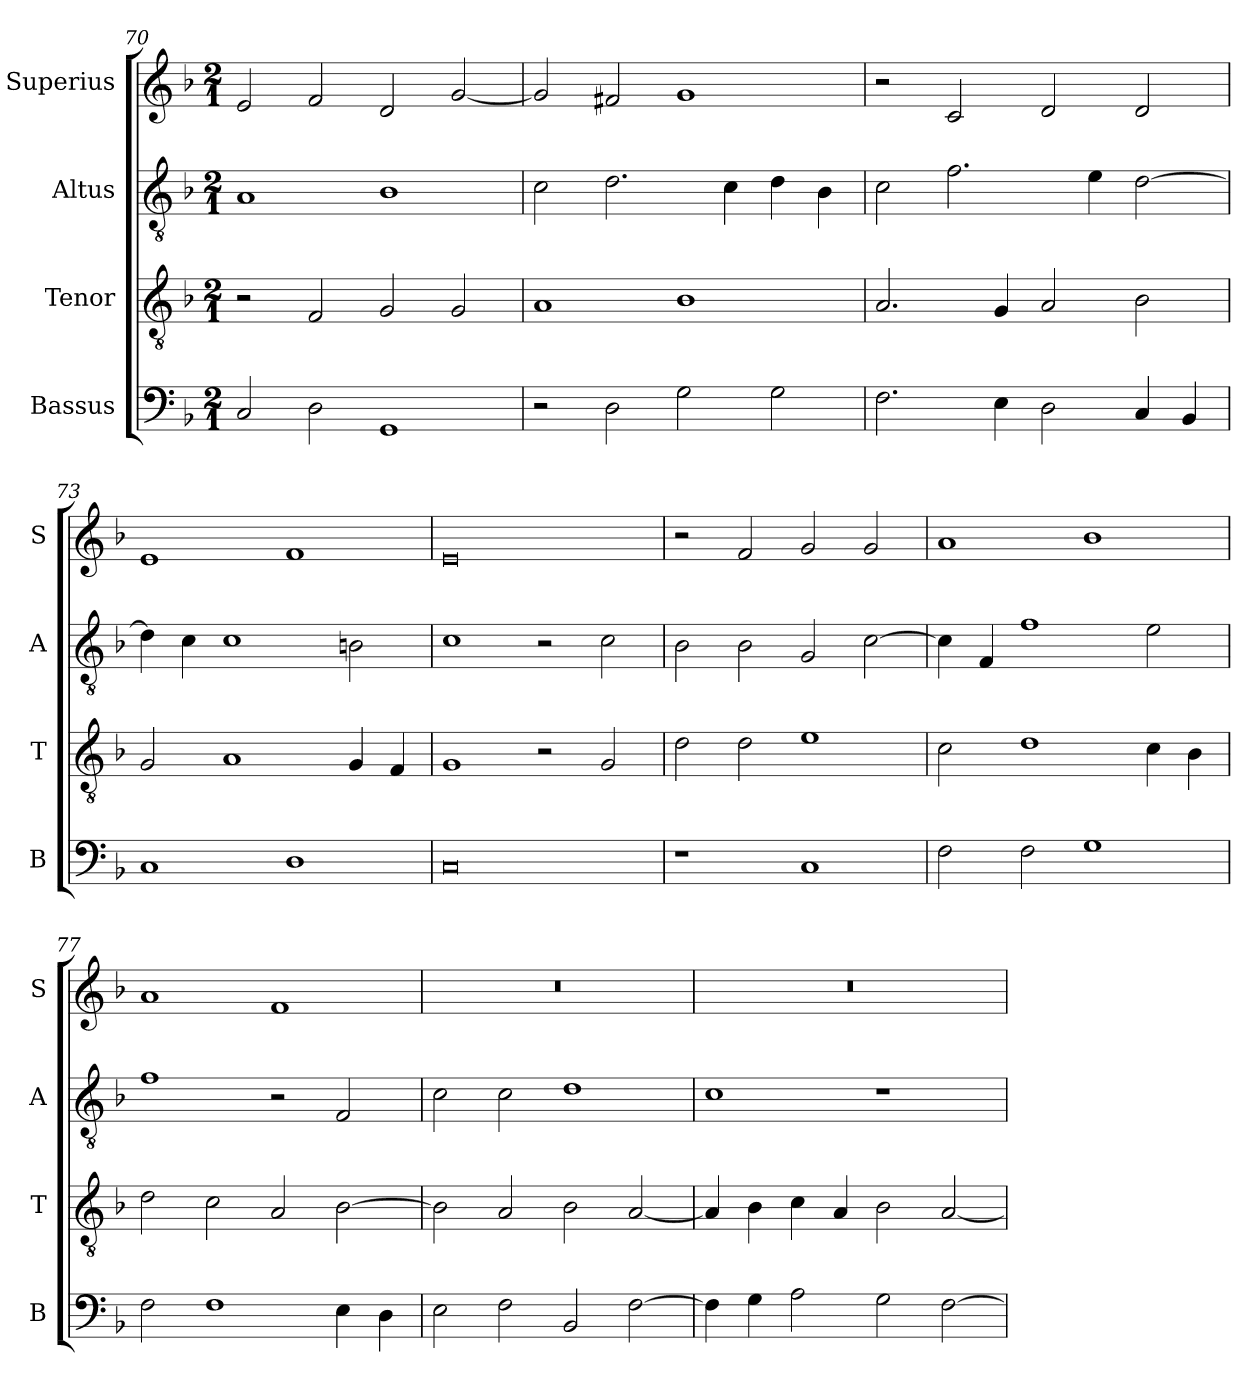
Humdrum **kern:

**kern	**kern	**kern	**kern
*part4	*part3	*part2	*part1
*staff4	*staff3	*staff2	*staff1
*I"Bassus	*I"Tenor	*I"Altus	*I"Superius
*I'B	*I'T	*I'A	*I'S
*clefF4	*clefGv2	*clefGv2	*clefG2
*k[b-]	*k[b-]	*k[b-]	*k[b-]
*F:	*F:	*F:	*F:
*M2/1	*M2/1	*M2/1	*M2/1
=70	=70	=70	=70
2C	2r	1A	2e
2D	2F	.	2f
1GG	2G	1B-	2d
.	2G	.	[2g
=71	=71	=71	=71
2r	1A	2c	2g]
2D	.	2.d	2f#X
2G	1B-	.	1g
.	.	4c	.
2G	.	4d	.
.	.	4B-	.
=72	=72	=72	=72
2.F	2.A	2c	2r
.	.	2.f	2c
4E	4G	.	.
2D	2A	.	2d
.	.	4e	.
4C	2B-	[2d	2d
4BB-	.	.	.
=73	=73	=73	=73
1C	2G	4d]	1e
.	.	4c	.
.	1A	1c	.
1D	.	.	1f
.	4G	2Bn	.
.	4F	.	.
=74	=74	=74	=74
0C	1G	1c	0e
.	2r	2r	.
.	2G	2c	.
=75	=75	=75	=75
1r	2d	2B-	2r
.	2d	2B-	2f
1C	1e	2G	2g
.	.	[2c	2g
=76	=76	=76	=76
2F	2c	4c]	1a
.	.	4F	.
2F	1d	1f	.
1G	.	.	1b-
.	4c	2e	.
.	4B-	.	.
=77	=77	=77	=77
2F	2d	1f	1a
1F	2c	.	.
.	2A	2r	1f
4E	[2B-	2F	.
4D	.	.	.
=78	=78	=78	=78
2E	2B-]	2c	0r
2F	2A	2c	.
2BB-	2B-	1d	.
[2F	[2A	.	.
=79	=79	=79	=79
4F]	4A]	1c	0r
4G	4B-	.	.
2A	4c	.	.
.	4A	.	.
2G	2B-	1r	.
[2F	[2A	.	.
=	=	=	=
*-	*-	*-	*-
